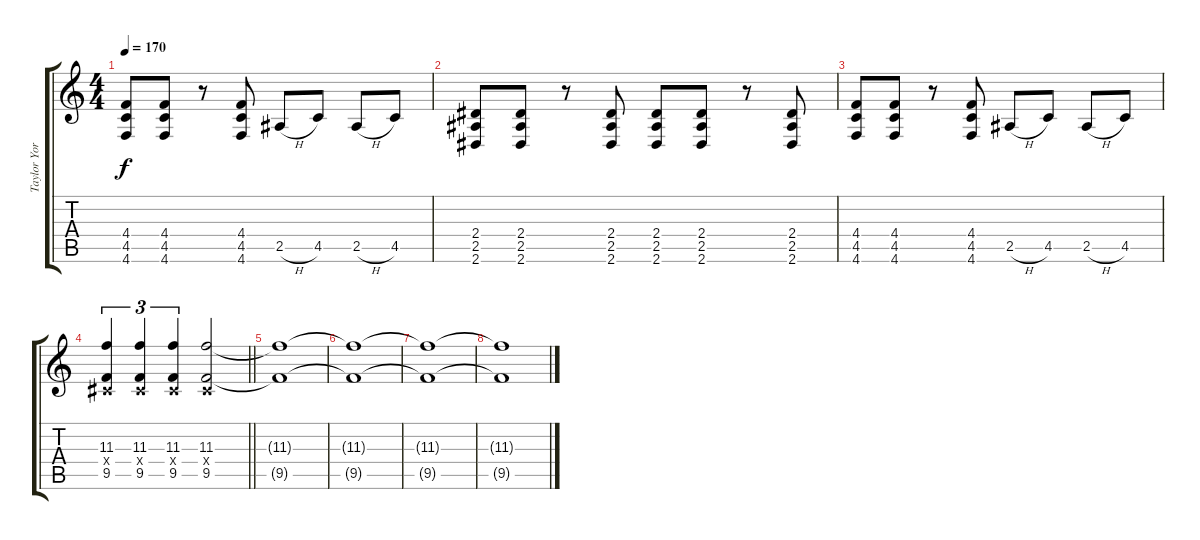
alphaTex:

\track ("Taylor York (Rhythm Guitar)" "Taylor Yor") {instrument distortionguitar}
\staff {score tabs}
\tuning (Eb4 Bb3 Gb3 Db3 Ab2 Db2) {hide}
\ts (4 4)
\section ("" "")
\tempo 170
\clef g2
\ks c
(4.4 4.5 4.6).8{dy f} (4.4 4.5 4.6).8 r.8 (4.4 4.5 4.6).8 2.5{h}.8 4.5.8 2.5{h}.8 4.5.8 |
(2.4 2.5 2.6).8 (2.4 2.5 2.6).8 r.8 (2.4 2.5 2.6).8 (2.4 2.5 2.6).8 (2.4 2.5 2.6).8 r.8 (2.4 2.5 2.6).8 |
(4.4 4.5 4.6).8 (4.4 4.5 4.6).8 r.8 (4.4 4.5 4.6).8 2.5{h}.8 4.5.8 2.5{h}.8 4.5.8 |
\barLineRight lightlight
(11.3 0.4{x} 9.5).4{tu (3 2)} (11.3 0.4{x} 9.5).4{tu (3 2)} (11.3 0.4{x} 9.5).4{tu (3 2)} (11.3 0.4{x} 9.5).2 |
(11.3{t} 9.5{t}).1 |
(11.3{t} 9.5{t}).1 |
(11.3{t} 9.5{t}).1 |
(11.3{t} 9.5{t}).1
